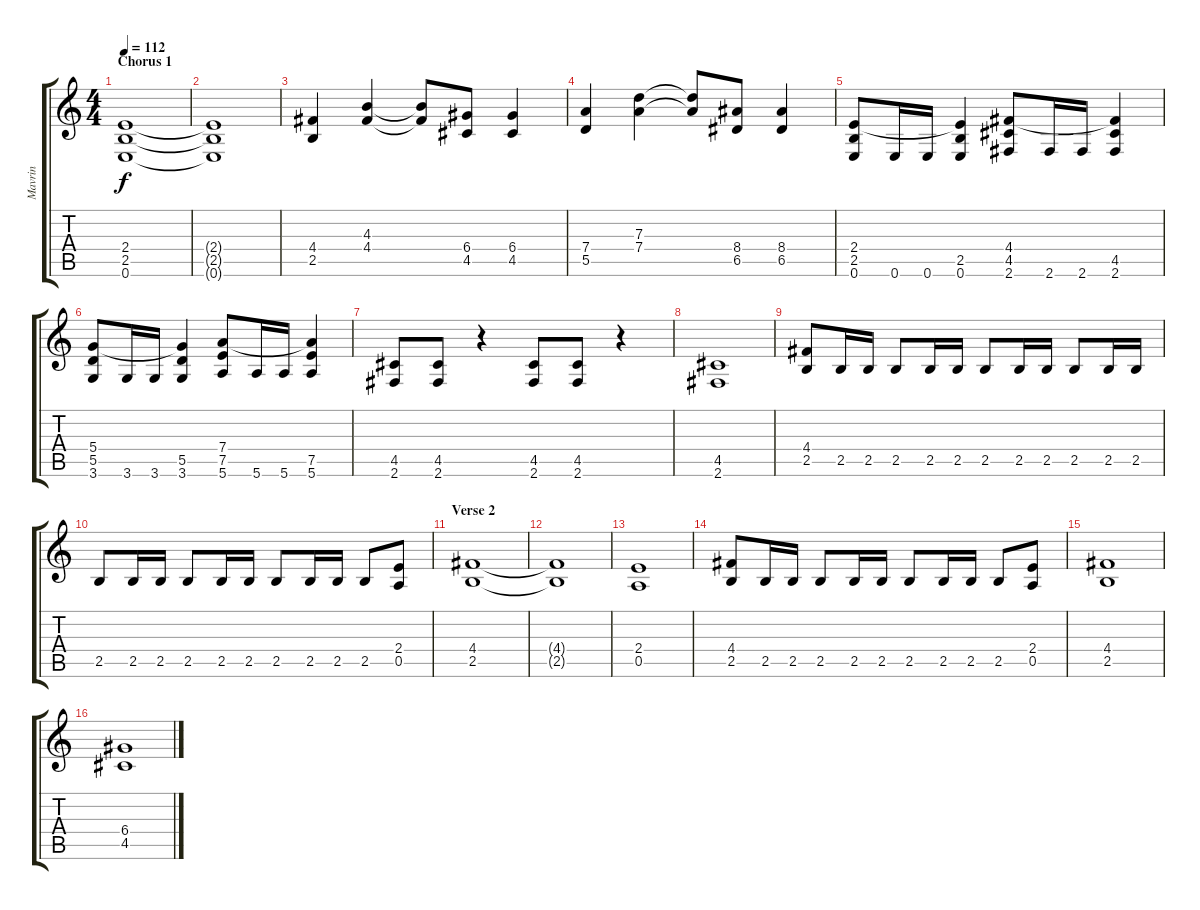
\track ("Mavrin" "Mavrin") {instrument overdrivenguitar}
\staff {score tabs}
\tuning (E4 B3 G3 D3 A2 E2) {hide}
\ts (4 4)
\section ("" "Chorus 1")
\tempo 112
\clef g2
\ks c
(2.4 2.5 0.6).1{dy f} |
(2.4{t} 2.5{t} 0.6{t}).1 |
(4.4 2.5).4 (4.3 4.4).4 (4.3{t} 4.4{t}).8 (6.4 4.5).8 (6.4 4.5).4 |
(7.4 5.5).4 (7.3 7.4).4 (7.3{t} 7.4{t}).8 (8.4 6.5).8 (8.4 6.5).4 |
(2.4 2.5 0.6).8 0.6.16 0.6.16 (2.4{t} 2.5 0.6).4 (4.4 4.5 2.6).8 2.6.16 2.6.16 (4.4{t} 4.5 2.6).4 |
(5.4 5.5 3.6).8 3.6.16 3.6.16 (5.4{t} 5.5 3.6).4 (7.4 7.5 5.6).8 5.6.16 5.6.16 (7.4{t} 7.5 5.6).4 |
(4.5 2.6).8 (4.5 2.6).8 r.4 (4.5 2.6).8 (4.5 2.6).8 r.4 |
(4.5 2.6).1 |
(4.4 2.5).8 2.5.16 2.5.16 2.5.8 2.5.16 2.5.16 2.5.8 2.5.16 2.5.16 2.5.8 2.5.16 2.5.16 |
2.5.8 2.5.16 2.5.16 2.5.8 2.5.16 2.5.16 2.5.8 2.5.16 2.5.16 2.5.8 (2.4 0.5).8 |
\section ("" "Verse 2")
(4.4 2.5).1 |
(4.4{t} 2.5{t}).1 |
(2.4 0.5).1 |
(4.4 2.5).8 2.5.16 2.5.16 2.5.8 2.5.16 2.5.16 2.5.8 2.5.16 2.5.16 2.5.8 (2.4 0.5).8 |
(4.4 2.5).1 |
(6.4 4.5).1
